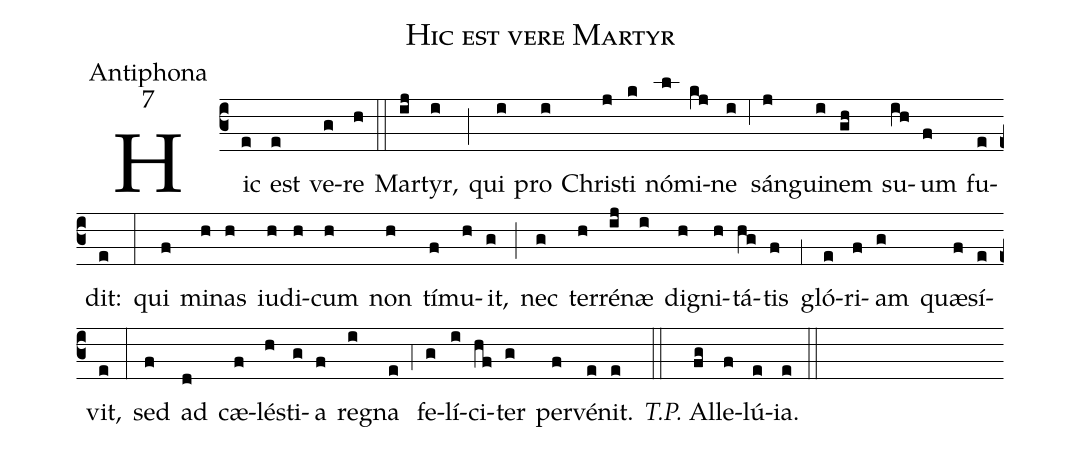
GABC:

name:Hic est vere Martyr;
office-part:Antiphona;
mode:7;
%%
(c3) Hic(e) est(e) ve(g)re(h) (::)
Mar(ij)tyr,(i) (;) qui(i) pro(i) Chri(j)sti(k) nó(l)mi(kj)ne(i) (,6) sán(j)gui(i)nem(gh) su(ih)um(f) fu(e)dit:(e) (:)
qui(f) mi(h)nas(h) iu(h)di(h)cum(h) non(h) tí(f)mu(h)it,(g) (;) nec(g) ter(h)ré(ij)næ(i) di(h)gni(h)tá(hg)tis(f) (,1) gló(e)ri(f)am(g) quæ(f)sí(e)vit,(e) (:)
sed(f) ad(d) cæ(f)lé(h)sti(g)a(f) re(i)gna(e) (,4) fe(g)lí(i)ci(hf)ter(g) per(f)vé(e)nit.(e) (::) <i>T.P.</i> Al(fg)le(f)lú(e)ia.(e) (::)
